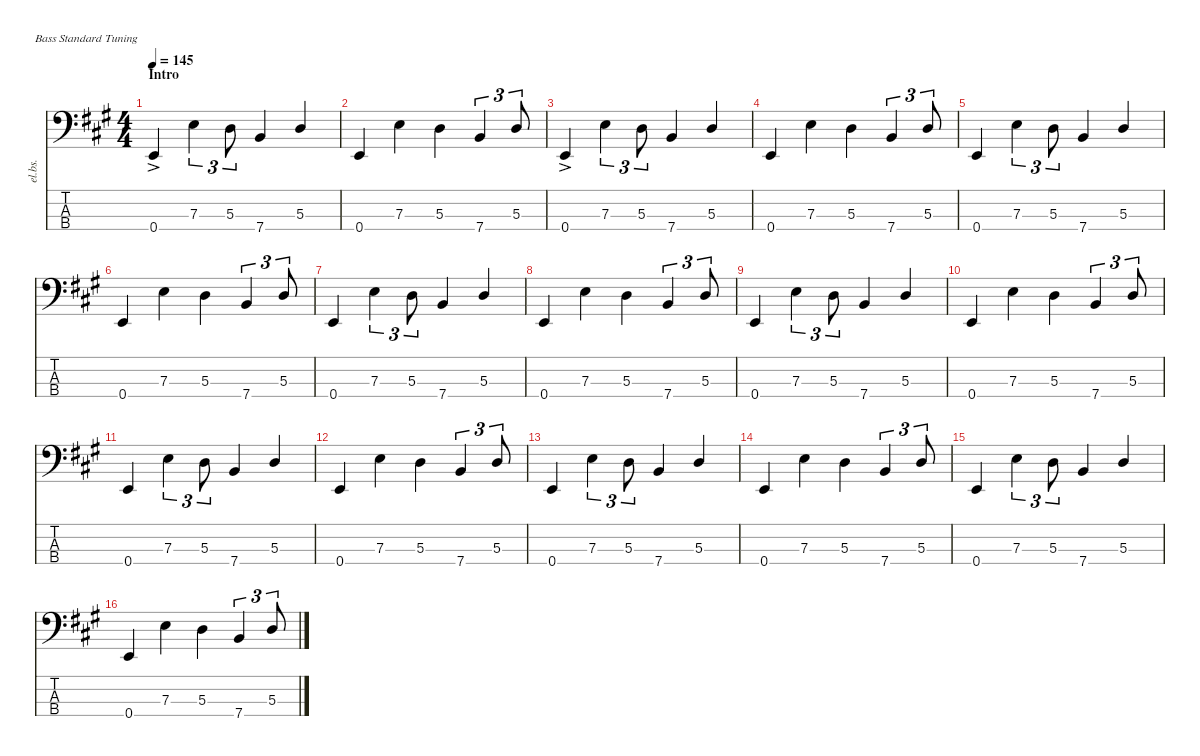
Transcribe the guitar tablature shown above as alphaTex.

\defaultSystemsLayout 4
\hideDynamics
\bracketExtendMode nobrackets
\otherSystemsTrackNameOrientation horizontal
\track ("Bass (Jones)" "el.bs.") {instrument electricbassfinger}
\staff {score tabs}
\tuning (G2 D2 A1 E1)
\ts (4 4)
\section ("" "Intro")
\tempo 145
\clef f4
\ks a
0.4{ac acc forcenatural}.4{dy f instrument electricbassfinger beam Up} 7.3{acc forcenatural}.4{tu (3 2) beam Down} 5.3{acc forcenatural}.8{tu (3 2) beam Down} 7.4{acc forcenatural}.4{beam Up} 5.3{acc forcenatural}.4{beam Up} |
0.4{acc forcenatural}.4{beam Up} 7.3{acc forcenatural}.4{beam Down} 5.3{acc forcenatural}.4{beam Down} 7.4{acc forcenatural}.4{tu (3 2) beam Up} 5.3{acc forcenatural}.8{tu (3 2) beam Up} |
0.4{ac acc forcenatural}.4{beam Up} 7.3{acc forcenatural}.4{tu (3 2) beam Down} 5.3{acc forcenatural}.8{tu (3 2) beam Down} 7.4{acc forcenatural}.4{beam Up} 5.3{acc forcenatural}.4{beam Up} |
0.4{acc forcenatural}.4{beam Up} 7.3{acc forcenatural}.4{beam Down} 5.3{acc forcenatural}.4{beam Down} 7.4{acc forcenatural}.4{tu (3 2) beam Up} 5.3{acc forcenatural}.8{tu (3 2) beam Up} |
0.4{acc forcenatural}.4{beam Up} 7.3{acc forcenatural}.4{tu (3 2) beam Down} 5.3{acc forcenatural}.8{tu (3 2) beam Down} 7.4{acc forcenatural}.4{beam Up} 5.3{acc forcenatural}.4{beam Up} |
0.4{acc forcenatural}.4{beam Up} 7.3{acc forcenatural}.4{beam Down} 5.3{acc forcenatural}.4{beam Down} 7.4{acc forcenatural}.4{tu (3 2) beam Up} 5.3{acc forcenatural}.8{tu (3 2) beam Up} |
0.4{acc forcenatural}.4{beam Up} 7.3{acc forcenatural}.4{tu (3 2) beam Down} 5.3{acc forcenatural}.8{tu (3 2) beam Down} 7.4{acc forcenatural}.4{beam Up} 5.3{acc forcenatural}.4{beam Up} |
0.4{acc forcenatural}.4{beam Up} 7.3{acc forcenatural}.4{beam Down} 5.3{acc forcenatural}.4{beam Down} 7.4{acc forcenatural}.4{tu (3 2) beam Up} 5.3{acc forcenatural}.8{tu (3 2) beam Up} |
0.4{acc forcenatural}.4{beam Up} 7.3{acc forcenatural}.4{tu (3 2) beam Down} 5.3{acc forcenatural}.8{tu (3 2) beam Down} 7.4{acc forcenatural}.4{beam Up} 5.3{acc forcenatural}.4{beam Up} |
0.4{acc forcenatural}.4{beam Up} 7.3{acc forcenatural}.4{beam Down} 5.3{acc forcenatural}.4{beam Down} 7.4{acc forcenatural}.4{tu (3 2) beam Up} 5.3{acc forcenatural}.8{tu (3 2) beam Up} |
0.4{acc forcenatural}.4{beam Up} 7.3{acc forcenatural}.4{tu (3 2) beam Down} 5.3{acc forcenatural}.8{tu (3 2) beam Down} 7.4{acc forcenatural}.4{beam Up} 5.3{acc forcenatural}.4{beam Up} |
0.4{acc forcenatural}.4{beam Up} 7.3{acc forcenatural}.4{beam Down} 5.3{acc forcenatural}.4{beam Down} 7.4{acc forcenatural}.4{tu (3 2) beam Up} 5.3{acc forcenatural}.8{tu (3 2) beam Up} |
0.4{acc forcenatural}.4{beam Up} 7.3{acc forcenatural}.4{tu (3 2) beam Down} 5.3{acc forcenatural}.8{tu (3 2) beam Down} 7.4{acc forcenatural}.4{beam Up} 5.3{acc forcenatural}.4{beam Up} |
0.4{acc forcenatural}.4{beam Up} 7.3{acc forcenatural}.4{beam Down} 5.3{acc forcenatural}.4{beam Down} 7.4{acc forcenatural}.4{tu (3 2) beam Up} 5.3{acc forcenatural}.8{tu (3 2) beam Up} |
0.4{acc forcenatural}.4{beam Up} 7.3{acc forcenatural}.4{tu (3 2) beam Down} 5.3{acc forcenatural}.8{tu (3 2) beam Down} 7.4{acc forcenatural}.4{beam Up} 5.3{acc forcenatural}.4{beam Up} |
0.4{acc forcenatural}.4{beam Up} 7.3{acc forcenatural}.4{beam Down} 5.3{acc forcenatural}.4{beam Down} 7.4{acc forcenatural}.4{tu (3 2) beam Up} 5.3{acc forcenatural}.8{tu (3 2) beam Up}
